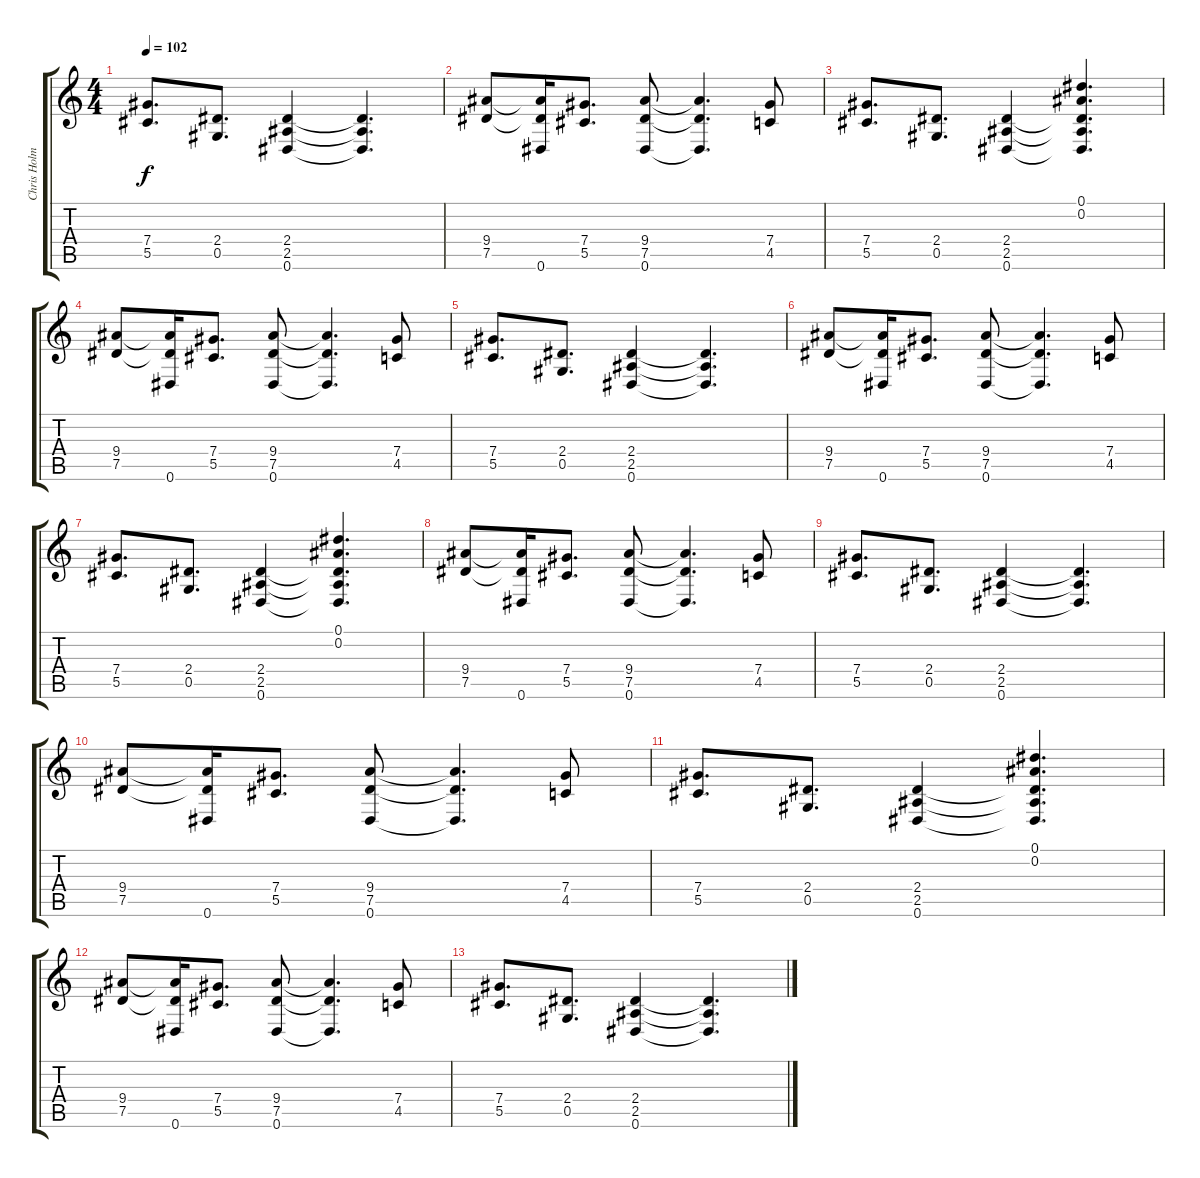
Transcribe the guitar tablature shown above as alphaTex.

\track ("Chris Holmes (lead)" "Chris Holm") {instrument distortionguitar}
\staff {score tabs}
\tuning (Eb4 Bb3 Gb3 Db3 Ab2 Eb2) {hide}
\ts (4 4)
\tempo 102
\clef g2
\ks c
(7.4 5.5).8{d dy f} (2.4 0.5).8{d} (2.4 2.5 0.6).4 (2.4{t} 2.5{t} 0.6{t}).4{d} |
(9.4 7.5).8 (9.4{t} 7.5{t} 0.6).16 (7.4 5.5).8{d} (9.4 7.5 0.6).8 (9.4{t} 7.5{t} 0.6{t}).4{d} (7.4 4.5).8 |
(7.4 5.5).8{d} (2.4 0.5).8{d} (2.4 2.5 0.6).4 (0.1 0.2 2.4{t} 2.5{t} 0.6{t}).4{d} |
(9.4 7.5).8 (9.4{t} 7.5{t} 0.6).16 (7.4 5.5).8{d} (9.4 7.5 0.6).8 (9.4{t} 7.5{t} 0.6{t}).4{d} (7.4 4.5).8 |
(7.4 5.5).8{d} (2.4 0.5).8{d} (2.4 2.5 0.6).4 (2.4{t} 2.5{t} 0.6{t}).4{d} |
(9.4 7.5).8 (9.4{t} 7.5{t} 0.6).16 (7.4 5.5).8{d} (9.4 7.5 0.6).8 (9.4{t} 7.5{t} 0.6{t}).4{d} (7.4 4.5).8 |
(7.4 5.5).8{d} (2.4 0.5).8{d} (2.4 2.5 0.6).4 (0.1 0.2 2.4{t} 2.5{t} 0.6{t}).4{d} |
(9.4 7.5).8 (9.4{t} 7.5{t} 0.6).16 (7.4 5.5).8{d} (9.4 7.5 0.6).8 (9.4{t} 7.5{t} 0.6{t}).4{d} (7.4 4.5).8 |
(7.4 5.5).8{d} (2.4 0.5).8{d} (2.4 2.5 0.6).4 (2.4{t} 2.5{t} 0.6{t}).4{d} |
(9.4 7.5).8{volume 0} (9.4{t} 7.5{t} 0.6).16 (7.4 5.5).8{d} (9.4 7.5 0.6).8 (9.4{t} 7.5{t} 0.6{t}).4{d} (7.4 4.5).8 |
(7.4 5.5).8{d} (2.4 0.5).8{d} (2.4 2.5 0.6).4 (0.1 0.2 2.4{t} 2.5{t} 0.6{t}).4{d} |
(9.4 7.5).8 (9.4{t} 7.5{t} 0.6).16 (7.4 5.5).8{d} (9.4 7.5 0.6).8 (9.4{t} 7.5{t} 0.6{t}).4{d} (7.4 4.5).8 |
(7.4 5.5).8{d} (2.4 0.5).8{d} (2.4 2.5 0.6).4 (2.4{t} 2.5{t} 0.6{t}).4{d}
